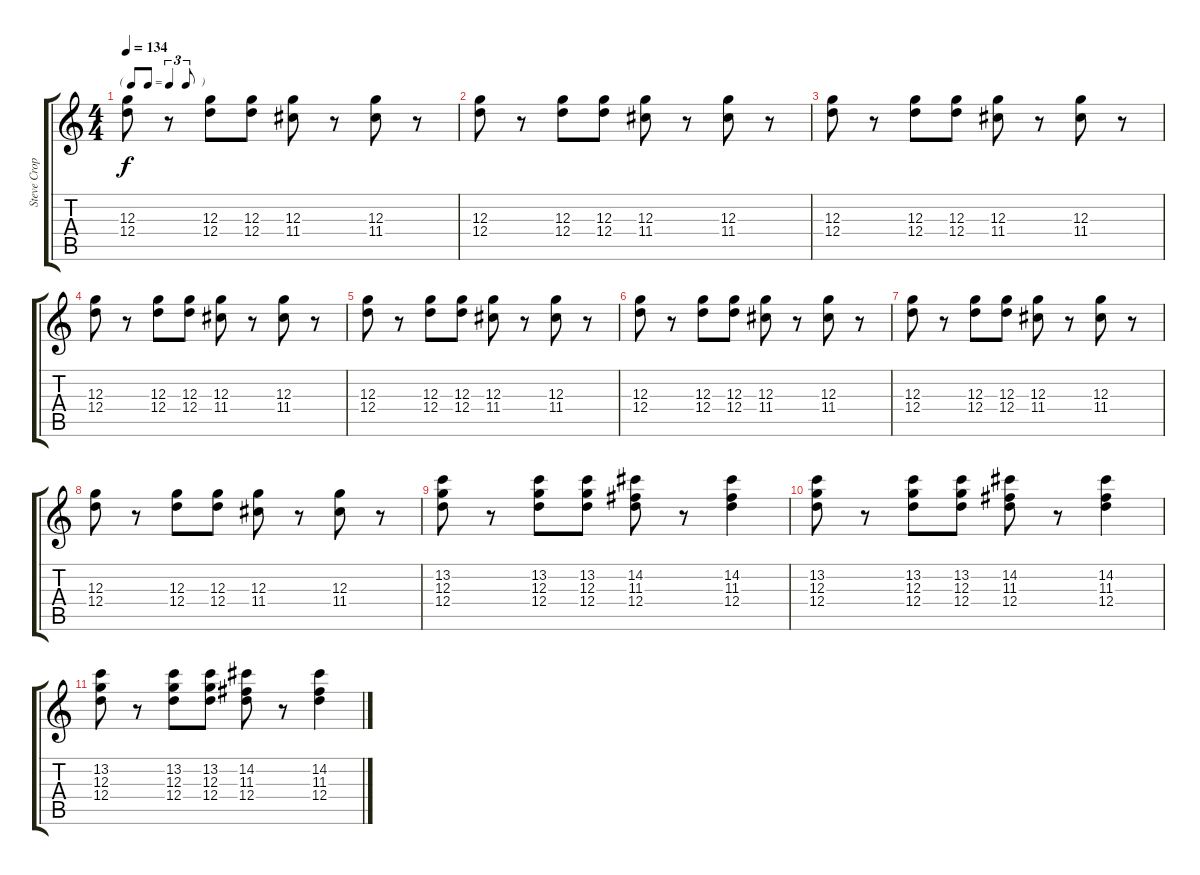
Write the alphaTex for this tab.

\track ("Steve Cropper - Electric Guitar" "Steve Crop") {instrument electricguitarclean}
\staff {score tabs}
\tuning (E4 B3 G3 D3 A2 E2) {hide}
\ts (4 4)
\tf triplet8th
\tempo 134
\clef g2
\ks c
(12.3 12.4).8{dy f} r.8 (12.3 12.4).8 (12.3 12.4).8 (12.3 11.4).8 r.8 (12.3 11.4).8 r.8 |
(12.3 12.4).8 r.8 (12.3 12.4).8 (12.3 12.4).8 (12.3 11.4).8 r.8 (12.3 11.4).8 r.8 |
(12.3 12.4).8 r.8 (12.3 12.4).8 (12.3 12.4).8 (12.3 11.4).8 r.8 (12.3 11.4).8 r.8 |
(12.3 12.4).8 r.8 (12.3 12.4).8 (12.3 12.4).8 (12.3 11.4).8 r.8 (12.3 11.4).8 r.8 |
(12.3 12.4).8 r.8 (12.3 12.4).8 (12.3 12.4).8 (12.3 11.4).8 r.8 (12.3 11.4).8 r.8 |
(12.3 12.4).8 r.8 (12.3 12.4).8 (12.3 12.4).8 (12.3 11.4).8 r.8 (12.3 11.4).8 r.8 |
(12.3 12.4).8 r.8 (12.3 12.4).8 (12.3 12.4).8 (12.3 11.4).8 r.8 (12.3 11.4).8 r.8 |
(12.3 12.4).8 r.8 (12.3 12.4).8 (12.3 12.4).8 (12.3 11.4).8 r.8 (12.3 11.4).8 r.8 |
(13.2 12.3 12.4).8 r.8 (13.2 12.3 12.4).8 (13.2 12.3 12.4).8 (14.2 11.3 12.4).8 r.8 (14.2 11.3 12.4).4 |
(13.2 12.3 12.4).8 r.8 (13.2 12.3 12.4).8 (13.2 12.3 12.4).8 (14.2 11.3 12.4).8 r.8 (14.2 11.3 12.4).4 |
(13.2 12.3 12.4).8 r.8 (13.2 12.3 12.4).8 (13.2 12.3 12.4).8 (14.2 11.3 12.4).8 r.8 (14.2 11.3 12.4).4
